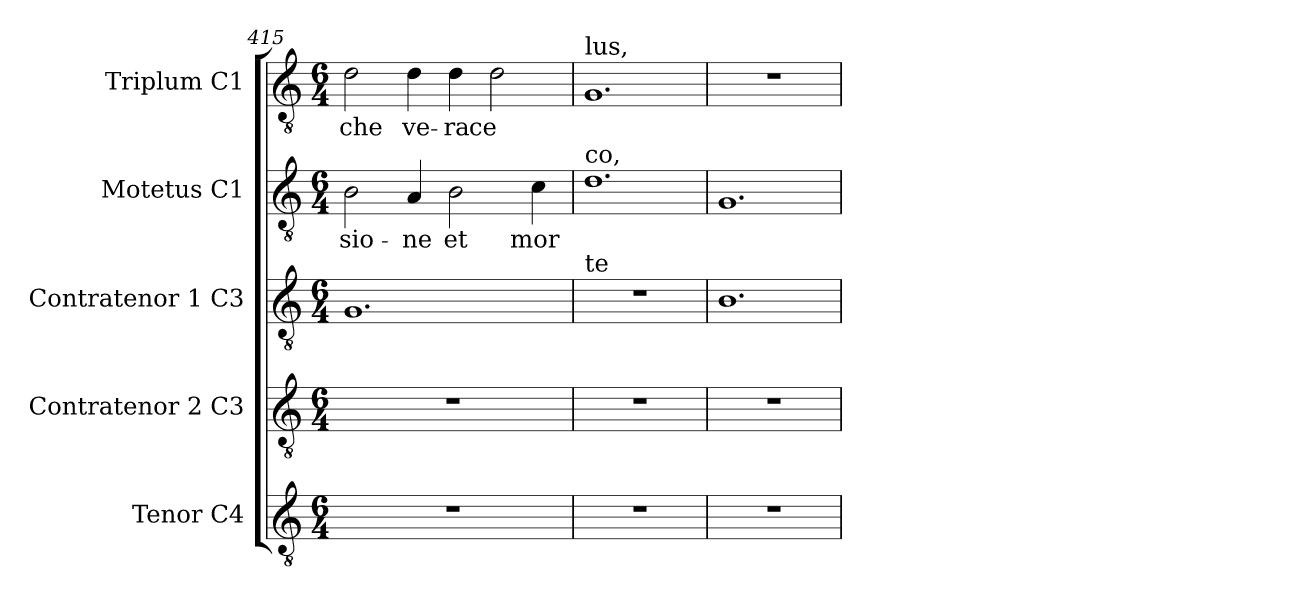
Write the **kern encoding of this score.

**kern	**kern	**kern	**text	**kern	**text	**kern	**text
*part5	*part4	*part3	*part3	*part2	*part2	*part1	*part1
*staff5	*staff4	*staff3	*staff3	*staff2	*staff2	*staff1	*staff1
*I"Tenor  C4	*I"Contratenor 2  C3	*I"Contratenor 1  C3	*	*I"Motetus  C1	*	*I"Triplum  C1	*
*I'T	*I'Ct2	*I'Ct1	*	*I'Mot	*	*I'Tr	*
*clefGv2	*clefGv2	*clefGv2	*	*clefGv2	*	*clefGv2	*
*k[]	*k[]	*k[]	*	*k[]	*	*k[]	*
*C:	*C:	*C:	*	*C:	*	*C:	*
*M6/4	*M6/4	*M6/4	*	*M6/4	*	*M6/4	*
=415	=415	=415	=415	=415	=415	=415	=415
!	!	!	!LO:LY:b:cj	!	!LO:LY:b:cj	!	!LO:LY:b:cj
1.r	1.r	1.G	--	2B\	-sio-	2d\	che
!	!	!	!	!	!LO:LY:b:cj	!	!LO:LY:b:cj
.	.	.	.	4A/	-ne	4d\	ve-
!	!	!	!	!	!LO:LY:b:cj	!	!LO:LY:b:cj
.	.	.	.	2B\	et	4d\	-ra
!	!	!	!	!	!	!	!LO:LY:b:cj
.	.	.	.	.	.	2d\	ce-
!	!	!	!	!	!LO:LY:b:cj	!	!
.	.	.	.	4c\	mor-	.	.
!!LO:LB:g=z
=416	=416	=416	=416	=416	=416	=416	=416
!	!	!	!	!	!	!LO:TX:a:t=lus,	!
!	!	!	!	!LO:TX:a:t=co,	!	!	!
!	!	!LO:TX:a:t=te	!	!	!	!	!
!	!	!	!	!	!LO:LY:b:cj	!	!LO:LY:b:cj
1.r	1.r	1.r	.	1.d	--	1.G	--
=417	=417	=417	=417	=417	=417	=417	=417
!	!	!	!LO:LY:b:cj	!	!LO:LY:b:cj	!	!
1.r	1.r	1.B	--	1.G	--	1.r	.
=	=	=	=	=	=	=	=
*-	*-	*-	*-	*-	*-	*-	*-
